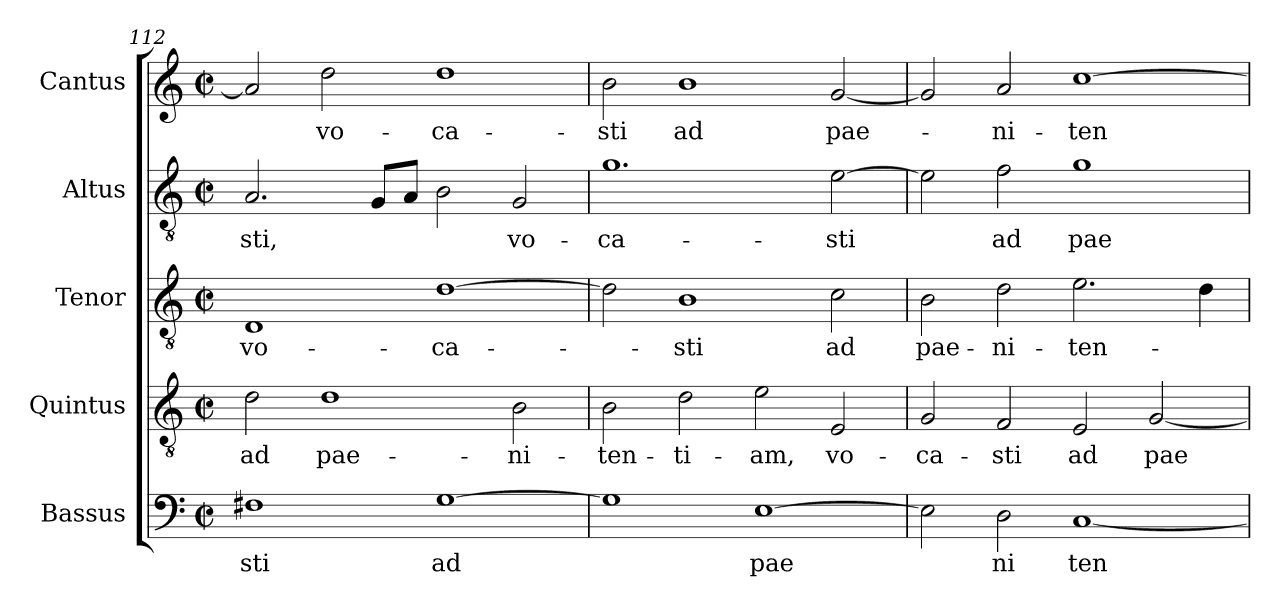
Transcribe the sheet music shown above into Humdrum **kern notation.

**kern	**text	**kern	**text	**kern	**text	**kern	**text	**kern	**text
*part5	*part5	*part4	*part4	*part3	*part3	*part2	*part2	*part1	*part1
*staff5	*staff5	*staff4	*staff4	*staff3	*staff3	*staff2	*staff2	*staff1	*staff1
*I"Bassus	*	*I"Quintus	*	*I"Tenor	*	*I"Altus	*	*I"Cantus	*
*clefF4	*	*clefGv2	*	*clefGv2	*	*clefGv2	*	*clefG2	*
*M2/2	*	*M2/2	*	*M2/2	*	*M2/2	*	*M2/2	*
*met(c|)	*	*met(c|)	*	*met(c|)	*	*met(c|)	*	*met(c|)	*
=112	=112	=112	=112	=112	=112	=112	=112	=112	=112
!	!LO:LY:b:cj	!	!LO:LY:b:cj	!	!LO:LY:b:cj	!	!LO:LY:b	!	!
1F#X	sti	2d\	ad	1D	vo-	2.A/	-sti,	2a/]	.
!	!	!	!LO:LY:b:cj	!	!	!	!	!	!LO:LY:b:cj
.	.	1d	pae-	.	.	.	.	2dd\	vo-
.	.	.	.	.	.	8G/L	.	.	.
.	.	.	.	.	.	8A/J	.	.	.
!	!LO:LY:b:cj	!	!	!	!LO:LY:b:cj	!	!	!	!LO:LY:b:cj
[>1G	ad	.	.	[>1d	-ca-	2B\	.	1dd	-ca-
!	!	!	!LO:LY:b:cj	!	!	!	!LO:LY:b:cj	!	!
.	.	2B\	-ni-	.	.	2G/	vo-	.	.
=113	=113	=113	=113	=113	=113	=113	=113	=113	=113
!	!	!	!LO:LY:b:cj	!	!	!	!LO:LY:b:cj	!	!LO:LY:b:cj
1G]	.	2B\	-ten-	2d\]	.	1.g	-ca-	2b\	-sti
!	!	!	!LO:LY:b:cj	!	!LO:LY:b:cj	!	!	!	!LO:LY:b:cj
.	.	2d\	-ti-	1B	-sti	.	.	1b	ad
!	!LO:LY:b:cj	!	!LO:LY:b:cj	!	!	!	!	!	!
[>1E	pae	2e\	-am,	.	.	.	.	.	.
!	!	!	!LO:LY:b:cj	!	!LO:LY:b:cj	!	!LO:LY:b:cj	!	!LO:LY:b
.	.	2E/	vo-	2c\	ad	[>2e\	-sti	[<2g/	pae-
=114	=114	=114	=114	=114	=114	=114	=114	=114	=114
!	!	!	!LO:LY:b:cj	!	!LO:LY:b:cj	!	!	!	!
2E\]	.	2G/	-ca-	2B\	pae-	2e\]	.	2g/]	.
!	!LO:LY:b:cj	!	!LO:LY:b:cj	!	!LO:LY:b:cj	!	!LO:LY:b:cj	!	!LO:LY:b:cj
2D\	ni	2F/	-sti	2d\	-ni-	2f\	ad	2a/	-ni-
!	!LO:LY:b:cj	!	!LO:LY:b:cj	!	!LO:LY:b	!	!LO:LY:b:cj	!	!LO:LY:b:cj
[<1C	ten	2E/	ad	2.e\	-ten-	1g	pae-	[>1cc	-ten-
!	!	!	!LO:LY:b	!	!	!	!	!	!
.	.	[<2G/	pae-	.	.	.	.	.	.
.	.	.	.	4d\	.	.	.	.	.
=	=	=	=	=	=	=	=	=	=
*-	*-	*-	*-	*-	*-	*-	*-	*-	*-
